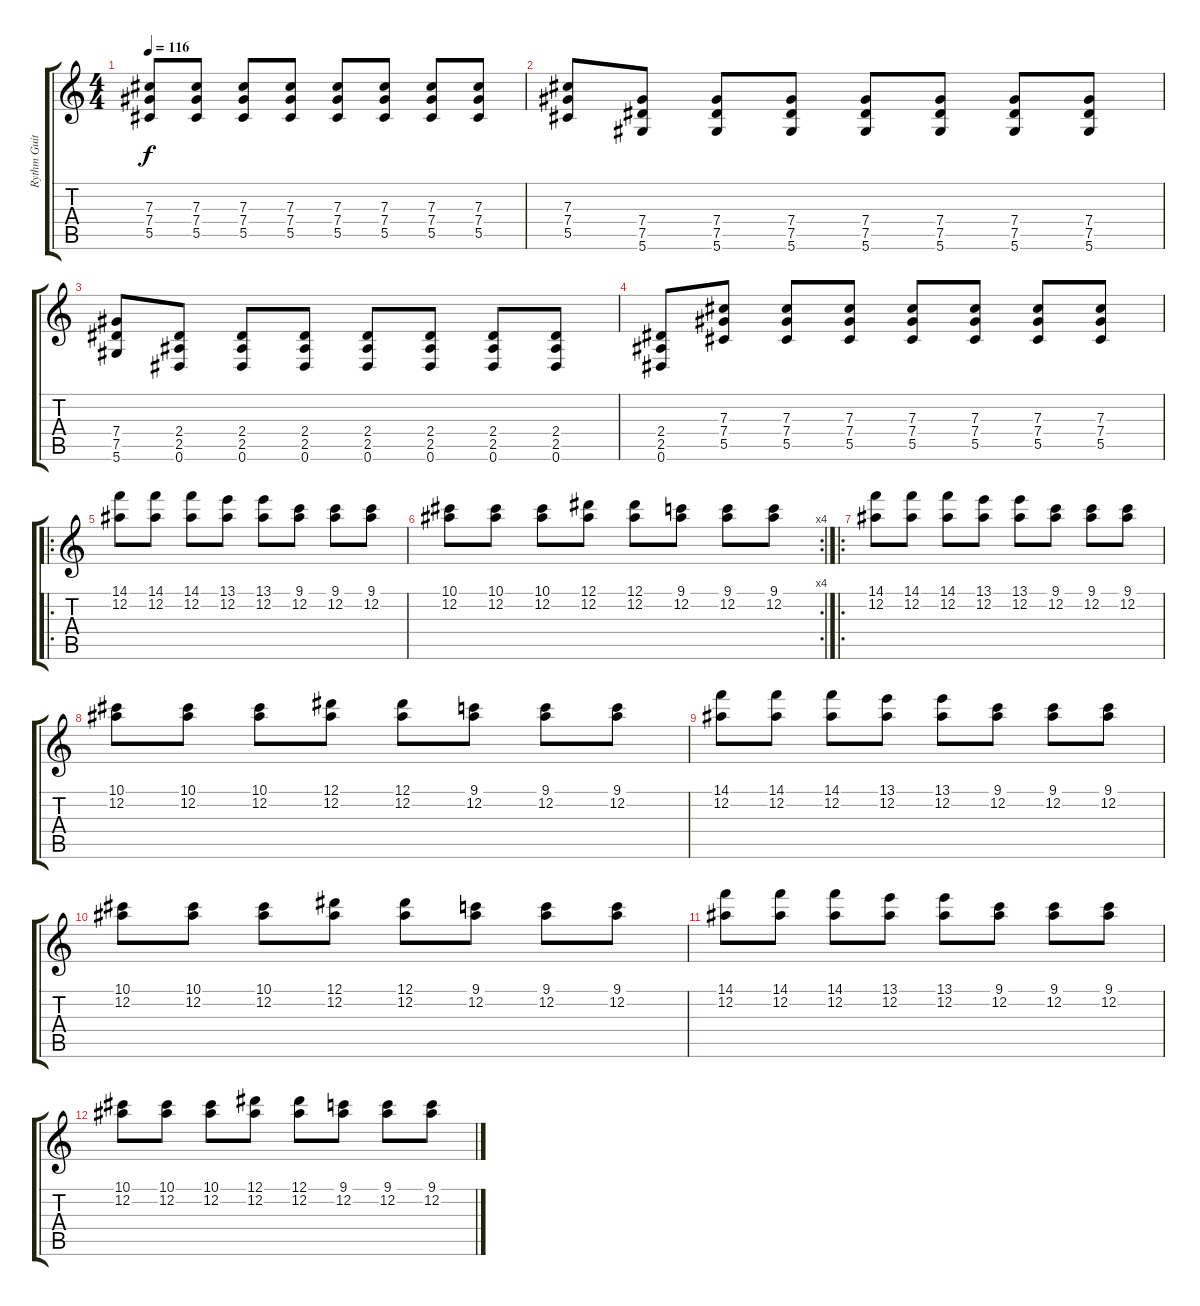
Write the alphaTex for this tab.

\track ("Rythm Guitar 2" "Rythm Guit") {instrument distortionguitar}
\staff {score tabs}
\tuning (Eb4 Bb3 Gb3 Db3 Ab2 Eb2) {hide}
\ts (4 4)
\tempo 116
\clef g2
\ks c
(7.3 7.4 5.5).8{dy f} (7.3 7.4 5.5).8 (7.3 7.4 5.5).8 (7.3 7.4 5.5).8 (7.3 7.4 5.5).8 (7.3 7.4 5.5).8 (7.3 7.4 5.5).8 (7.3 7.4 5.5).8 |
(7.3 7.4 5.5).8 (7.4 7.5 5.6).8 (7.4 7.5 5.6).8 (7.4 7.5 5.6).8 (7.4 7.5 5.6).8 (7.4 7.5 5.6).8 (7.4 7.5 5.6).8 (7.4 7.5 5.6).8 |
(7.4 7.5 5.6).8 (2.4 2.5 0.6).8 (2.4 2.5 0.6).8 (2.4 2.5 0.6).8 (2.4 2.5 0.6).8 (2.4 2.5 0.6).8 (2.4 2.5 0.6).8 (2.4 2.5 0.6).8 |
(2.4 2.5 0.6).8 (7.3 7.4 5.5).8 (7.3 7.4 5.5).8 (7.3 7.4 5.5).8 (7.3 7.4 5.5).8 (7.3 7.4 5.5).8 (7.3 7.4 5.5).8 (7.3 7.4 5.5).8 |
\ro
(14.1 12.2).8 (14.1 12.2).8 (14.1 12.2).8 (13.1 12.2).8 (13.1 12.2).8 (9.1 12.2).8 (9.1 12.2).8 (9.1 12.2).8 |
\rc 4
(10.1 12.2).8 (10.1 12.2).8 (10.1 12.2).8 (12.1 12.2).8 (12.1 12.2).8 (9.1 12.2).8 (9.1 12.2).8 (9.1 12.2).8 |
\ro
(14.1 12.2).8 (14.1 12.2).8 (14.1 12.2).8 (13.1 12.2).8 (13.1 12.2).8 (9.1 12.2).8 (9.1 12.2).8 (9.1 12.2).8 |
(10.1 12.2).8 (10.1 12.2).8 (10.1 12.2).8 (12.1 12.2).8 (12.1 12.2).8 (9.1 12.2).8 (9.1 12.2).8 (9.1 12.2).8 |
(14.1 12.2).8 (14.1 12.2).8 (14.1 12.2).8 (13.1 12.2).8 (13.1 12.2).8 (9.1 12.2).8 (9.1 12.2).8 (9.1 12.2).8 |
(10.1 12.2).8 (10.1 12.2).8 (10.1 12.2).8 (12.1 12.2).8 (12.1 12.2).8 (9.1 12.2).8 (9.1 12.2).8 (9.1 12.2).8 |
(14.1 12.2).8 (14.1 12.2).8 (14.1 12.2).8 (13.1 12.2).8 (13.1 12.2).8 (9.1 12.2).8 (9.1 12.2).8 (9.1 12.2).8 |
(10.1 12.2).8 (10.1 12.2).8 (10.1 12.2).8 (12.1 12.2).8 (12.1 12.2).8 (9.1 12.2).8 (9.1 12.2).8 (9.1 12.2).8
